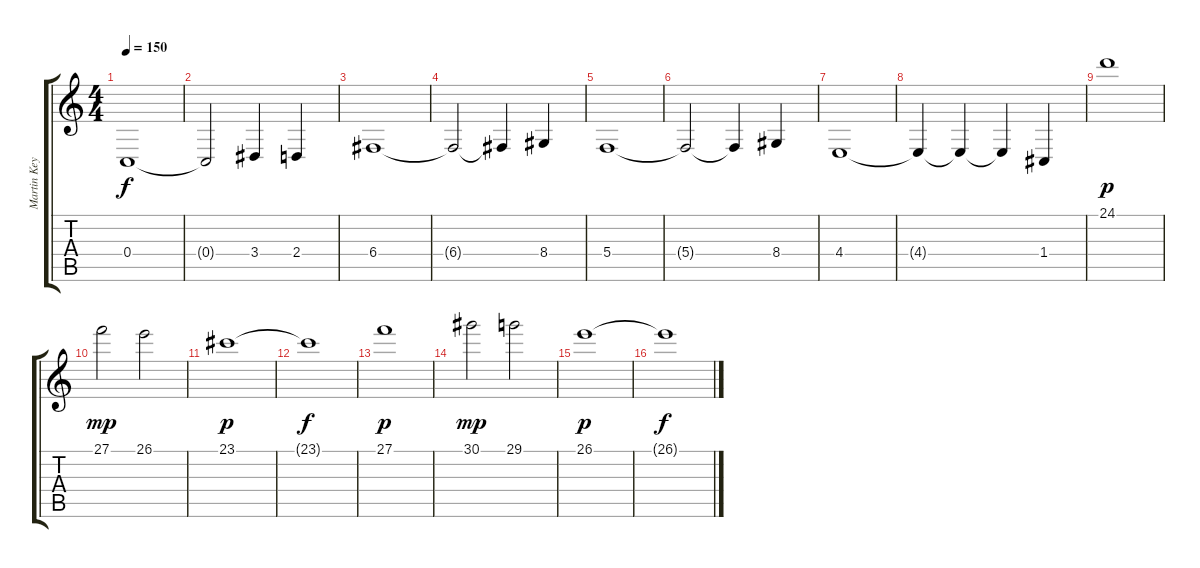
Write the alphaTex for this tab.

\track ("Martin Keyboard2" "Martin Key") {instrument stringensemble1}
\staff {score tabs}
\tuning (D4 A3 F3 C3 G2 D2) {hide}
\ts (4 4)
\tempo 150
\clef g2
\ks c
0.4.1{dy f instrument stringensemble1} |
0.4{t}.2 3.4.4 2.4.4 |
6.4.1 |
6.4{t}.2 6.4{t}.4 8.4.4 |
5.4.1 |
5.4{t}.2 5.4{t}.4 8.4.4 |
4.4.1 |
4.4{t}.4 4.4{t}.4 4.4{t}.4 1.4.4 |
24.1.1{dy p} |
27.1.2{dy mp} 26.1.2 |
23.1.1{dy p} |
23.1{t}.1{dy f} |
27.1.1{dy p} |
30.1.2{dy mp} 29.1.2 |
26.1.1{dy p} |
26.1{t}.1{dy f}
